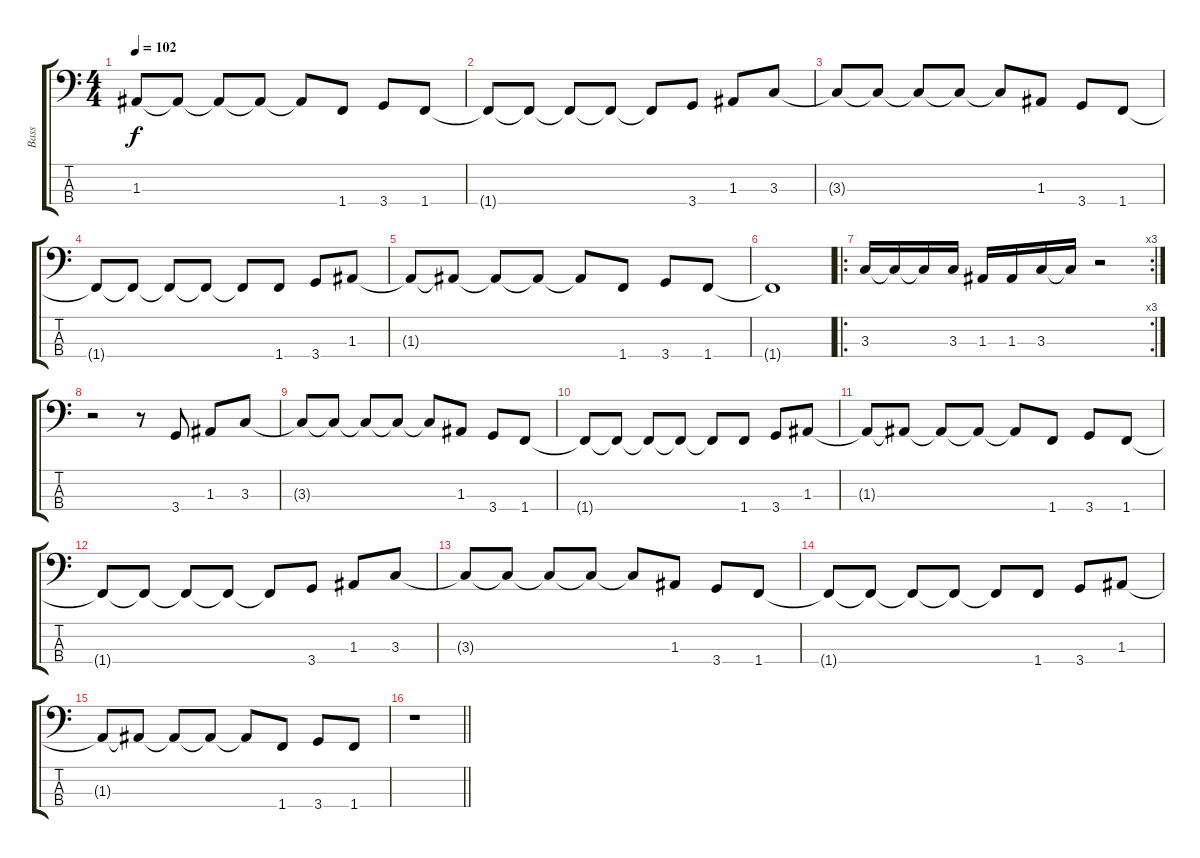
\track ("Bass" "Bass") {instrument electricbasspick}
\staff {score tabs}
\tuning (G2 D2 A1 E1) {hide}
\ts (4 4)
\tempo 102
\clef f4
\ks c
1.3{t}.8{dy f} 1.3{t}.8 1.3{t}.8 1.3{t}.8 1.3{t}.8 1.4.8 3.4.8 1.4.8 |
1.4{t}.8 1.4{t}.8 1.4{t}.8 1.4{t}.8 1.4{t}.8 3.4.8 1.3.8 3.3.8 |
3.3{t}.8 3.3{t}.8 3.3{t}.8 3.3{t}.8 3.3{t}.8 1.3.8 3.4.8 1.4.8 |
1.4{t}.8 1.4{t}.8 1.4{t}.8 1.4{t}.8 1.4{t}.8 1.4.8 3.4.8 1.3.8 |
1.3{t}.8 1.3{t}.8 1.3{t}.8 1.3{t}.8 1.3{t}.8 1.4.8 3.4.8 1.4.8 |
1.4{t}.1 |
\ro
\rc 3
3.3.16 3.3{t}.16 3.3{t}.16 3.3.16 1.3.16 1.3.16 3.3.16 3.3{t}.16 r.2 |
r.2 r.8 3.4.8 1.3.8 3.3.8 |
3.3{t}.8 3.3{t}.8 3.3{t}.8 3.3{t}.8 3.3{t}.8 1.3.8 3.4.8 1.4.8 |
1.4{t}.8 1.4{t}.8 1.4{t}.8 1.4{t}.8 1.4{t}.8 1.4.8 3.4.8 1.3.8 |
1.3{t}.8 1.3{t}.8 1.3{t}.8 1.3{t}.8 1.3{t}.8 1.4.8 3.4.8 1.4.8 |
1.4{t}.8 1.4{t}.8 1.4{t}.8 1.4{t}.8 1.4{t}.8 3.4.8 1.3.8 3.3.8 |
3.3{t}.8 3.3{t}.8 3.3{t}.8 3.3{t}.8 3.3{t}.8 1.3.8 3.4.8 1.4.8 |
1.4{t}.8 1.4{t}.8 1.4{t}.8 1.4{t}.8 1.4{t}.8 1.4.8 3.4.8 1.3.8 |
1.3{t}.8 1.3{t}.8 1.3{t}.8 1.3{t}.8 1.3{t}.8 1.4.8 3.4.8 1.4.8 |
\barLineRight lightlight
r.1
